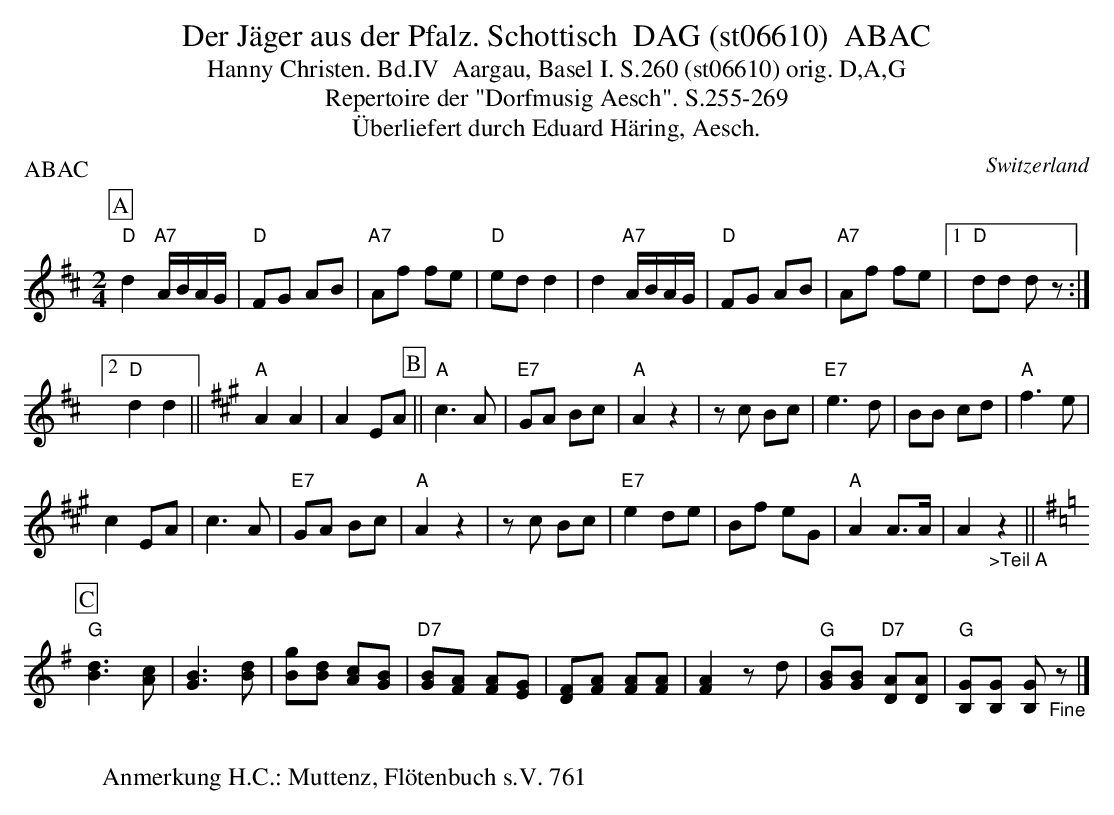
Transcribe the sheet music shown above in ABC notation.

X:1
T:Der Jäger aus der Pfalz. Schottisch  DAG (st06610)  ABAC
T:Hanny Christen. Bd.IV  Aargau, Basel I. S.260 (st06610) orig. D,A,G
T: Repertoire der "Dorfmusig Aesch". S.255-269
T:Überliefert durch Eduard Häring, Aesch.
P:ABAC
M:2/4
L:1/8
O:Switzerland
K:D major
[P:A] "D"d2 "A7"A/B/A/G/ | "D"FG AB | "A7"Af fe | "D"edd2 | d2 "A7"A/B/A/G/ | "D"FG AB | "A7"Af fe |1 "D"dd dz :|2
"D"d2d2 || [K:A] "A"A2A2 | A2EA [P:B] ||"A"c3A | "E7"GA Bc | "A"A2z2 | zc Bc | "E7"e3d | BB cd | "A"f3e |
c2EA | c3A | "E7"GA Bc | "A"A2z2 | zc Bc | "E7"e2de | Bf eG | "A"A2A>A | A2"_>Teil A"z2 || [P:C] [K:G]
"G"[dB]3[Ac] | [GB]3[Bd] | [Bg][Bd] [Ac][GB] |  "D7"[GB][FA] [FA][EG] | [DF][FA] [FA][FA] |[AF]2zd | "G"[GB][GB] "D7"[DA][DA] | "G"[B,G][B,G] [B,G]"_Fine"z |]
W:
W: Anmerkung H.C.: Muttenz, Flötenbuch s.V. 761
